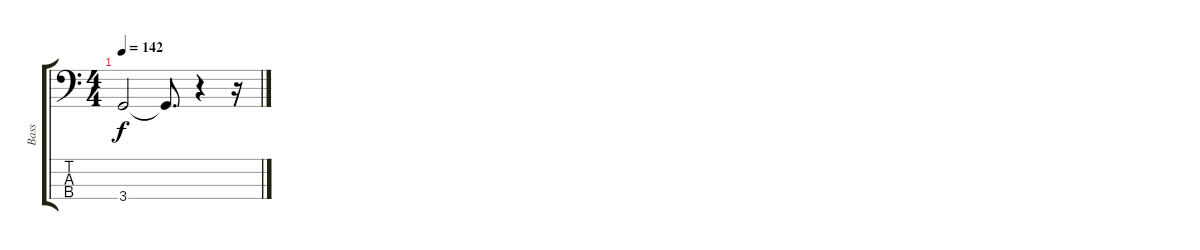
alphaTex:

\track ("Bass" "Bass") {instrument electricbassfinger}
\staff {score tabs}
\tuning (G2 D2 A1 E1) {hide}
\ts (4 4)
\tempo 142
\clef f4
\ks c
3.4.2{dy f} 3.4{t}.8{d} r.4 r.16
